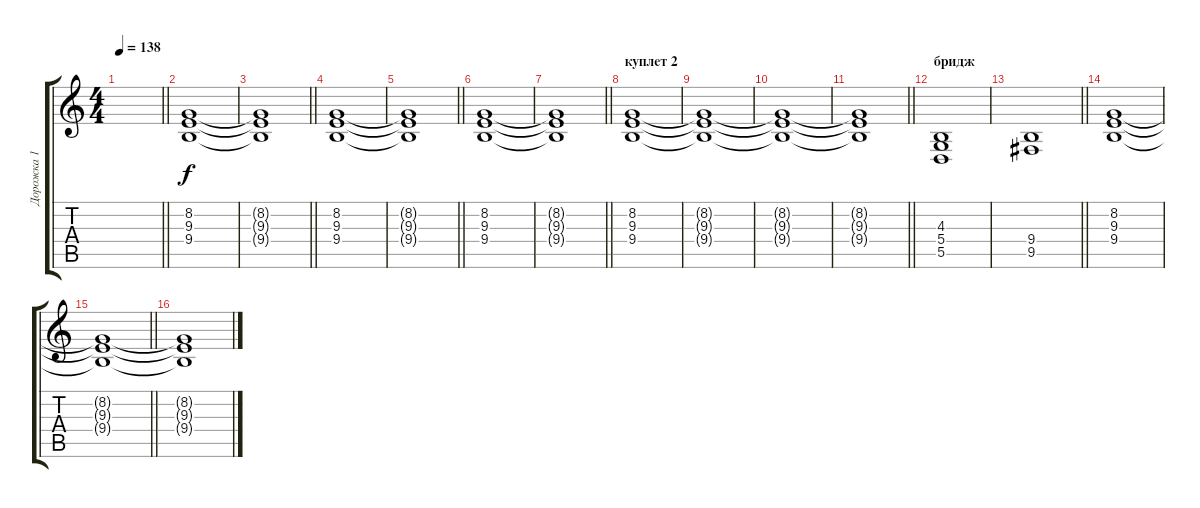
\track ("Дорожка 1" "Дорожка 1") {instrument lead6voice}
\staff {score tabs}
\tuning (E4 B3 G3 D3 A2 E2) {hide}
\ts (4 4)
\tempo 138
\clef g2
\barLineRight lightlight
\ks c
|
(8.2 9.3 9.4).1 |
\barLineRight lightlight
(8.2{t} 9.3{t} 9.4{t}).1 |
(8.2 9.3 9.4).1 |
\barLineRight lightlight
(8.2{t} 9.3{t} 9.4{t}).1 |
(8.2 9.3 9.4).1 |
\barLineRight lightlight
(8.2{t} 9.3{t} 9.4{t}).1 |
\section ("" "куплет 2")
(8.2 9.3 9.4).1 |
(8.2{t} 9.3{t} 9.4{t}).1 |
(8.2{t} 9.3{t} 9.4{t}).1 |
\barLineRight lightlight
(8.2{t} 9.3{t} 9.4{t}).1 |
\section ("" "бридж")
(4.3 5.4 5.5).1 |
\barLineRight lightlight
(9.4 9.5).1 |
(8.2 9.3 9.4).1 |
\barLineRight lightlight
(8.2{t} 9.3{t} 9.4{t}).1 |
(8.2{t} 9.3{t} 9.4{t}).1
